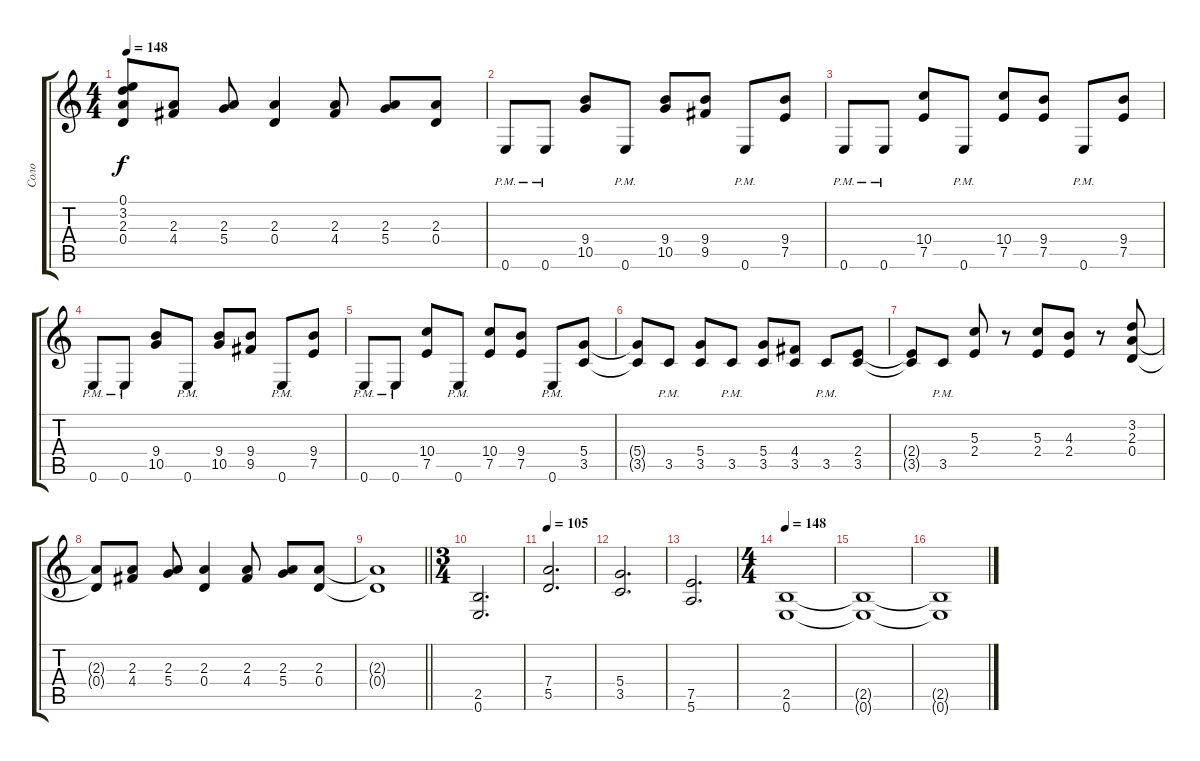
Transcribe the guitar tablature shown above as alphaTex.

\track ("Соло" "Соло") {instrument distortionguitar}
\staff {score tabs}
\tuning (E4 B3 G3 D3 A2 E2) {hide}
\ts (4 4)
\tempo 148
\clef g2
\ks c
(0.1 3.2{t} 2.3{t} 0.4{t}).8{dy f} (2.3 4.4).8 (2.3 5.4).8 (2.3 0.4).4 (2.3 4.4).8 (2.3 5.4).8 (2.3 0.4).8 |
0.6{pm}.8 0.6{pm}.8 (9.4 10.5).8 0.6{pm}.8 (9.4 10.5).8 (9.4 9.5).8 0.6{pm}.8 (9.4 7.5).8 |
0.6{pm}.8 0.6{pm}.8 (10.4 7.5).8 0.6{pm}.8 (10.4 7.5).8 (9.4 7.5).8 0.6{pm}.8 (9.4 7.5).8 |
0.6{pm}.8 0.6{pm}.8 (9.4 10.5).8 0.6{pm}.8 (9.4 10.5).8 (9.4 9.5).8 0.6{pm}.8 (9.4 7.5).8 |
0.6{pm}.8 0.6{pm}.8 (10.4 7.5).8 0.6{pm}.8 (10.4 7.5).8 (9.4 7.5).8 0.6{pm}.8 (5.4 3.5).8 |
(5.4{t} 3.5{t}).8 3.5{pm}.8 (5.4 3.5).8 3.5{pm}.8 (5.4 3.5).8 (4.4 3.5).8 3.5{pm}.8 (2.4 3.5).8 |
(2.4{t} 3.5{t}).8 3.5{pm}.8 (5.3 2.4).8 r.8 (5.3 2.4).8 (4.3 2.4).8 r.8 (3.2 2.3 0.4).8 |
(2.3{t} 0.4{t}).8 (2.3 4.4).8 (2.3 5.4).8 (2.3 0.4).4 (2.3 4.4).8 (2.3 5.4).8 (2.3 0.4).8 |
\barLineRight lightlight
(2.3{t} 0.4{t}).1 |
\ts (3 4)
(2.5 0.6).2{d} |
\tempo 105
(7.4 5.5).2{d} |
(5.4 3.5).2{d} |
(7.5 5.6).2{d} |
\ts (4 4)
\tempo 148
(2.5 0.6).1 |
(2.5{t} 0.6{t}).1 |
(2.5{t} 0.6{t}).1
